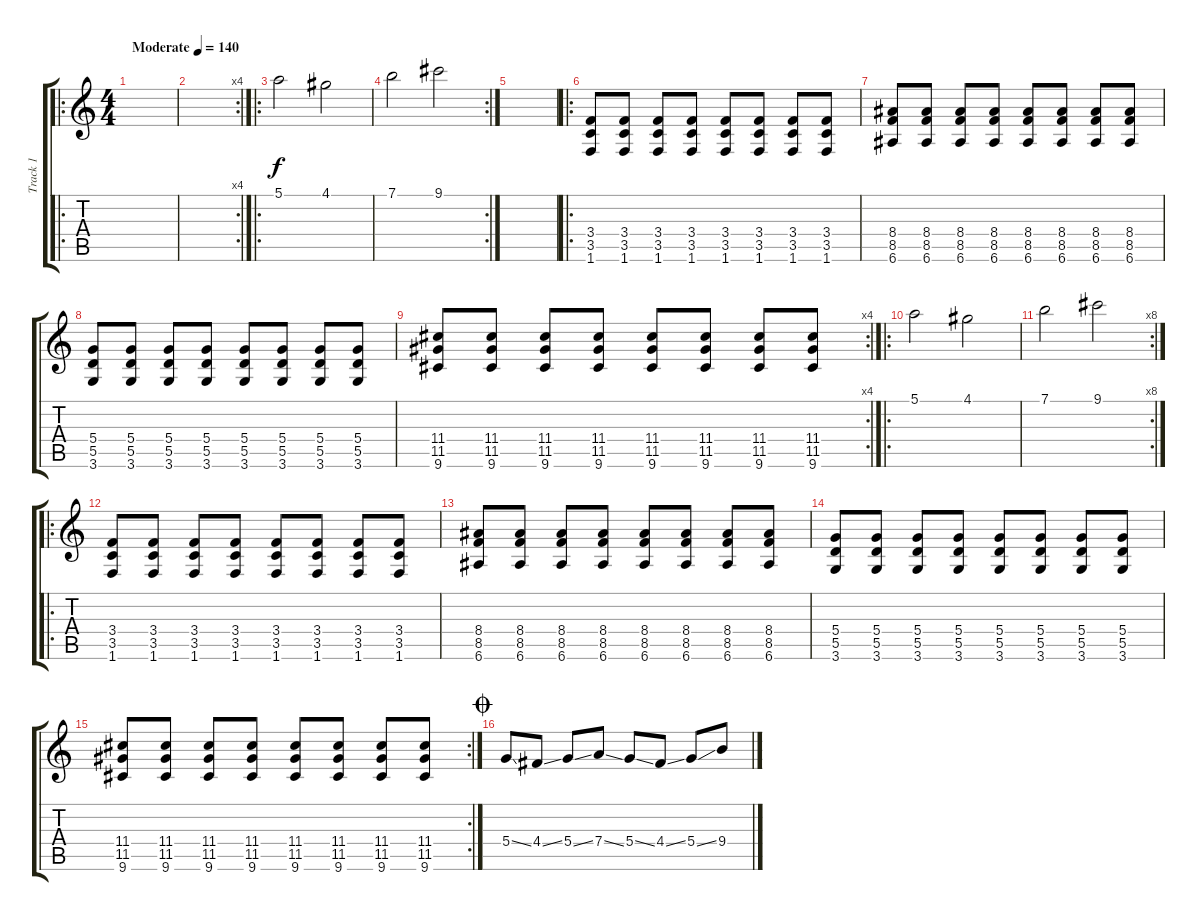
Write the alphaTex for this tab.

\track ("Track 1" "Track 1") {instrument overdrivenguitar}
\staff {score tabs}
\tuning (E4 B3 G3 D3 A2 E2) {hide}
\ro
\ts (4 4)
\tempo (140 "Moderate")
\clef g2
\ks c
|
\rc 4
|
\ro
5.1.2 4.1.2 |
\rc 2
7.1.2 9.1.2 |
|
\ro
(3.4 3.5 1.6).8 (3.4 3.5 1.6).8 (3.4 3.5 1.6).8 (3.4 3.5 1.6).8 (3.4 3.5 1.6).8 (3.4 3.5 1.6).8 (3.4 3.5 1.6).8 (3.4 3.5 1.6).8 |
(8.4 8.5 6.6).8 (8.4 8.5 6.6).8 (8.4 8.5 6.6).8 (8.4 8.5 6.6).8 (8.4 8.5 6.6).8 (8.4 8.5 6.6).8 (8.4 8.5 6.6).8 (8.4 8.5 6.6).8 |
(5.4 5.5 3.6).8 (5.4 5.5 3.6).8 (5.4 5.5 3.6).8 (5.4 5.5 3.6).8 (5.4 5.5 3.6).8 (5.4 5.5 3.6).8 (5.4 5.5 3.6).8 (5.4 5.5 3.6).8 |
\rc 4
(11.4 11.5 9.6).8 (11.4 11.5 9.6).8 (11.4 11.5 9.6).8 (11.4 11.5 9.6).8 (11.4 11.5 9.6).8 (11.4 11.5 9.6).8 (11.4 11.5 9.6).8 (11.4 11.5 9.6).8 |
\ro
5.1.2 4.1.2 |
\rc 8
7.1.2 9.1.2 |
\ro
(3.4 3.5 1.6).8 (3.4 3.5 1.6).8 (3.4 3.5 1.6).8 (3.4 3.5 1.6).8 (3.4 3.5 1.6).8 (3.4 3.5 1.6).8 (3.4 3.5 1.6).8 (3.4 3.5 1.6).8 |
(8.4 8.5 6.6).8 (8.4 8.5 6.6).8 (8.4 8.5 6.6).8 (8.4 8.5 6.6).8 (8.4 8.5 6.6).8 (8.4 8.5 6.6).8 (8.4 8.5 6.6).8 (8.4 8.5 6.6).8 |
(5.4 5.5 3.6).8 (5.4 5.5 3.6).8 (5.4 5.5 3.6).8 (5.4 5.5 3.6).8 (5.4 5.5 3.6).8 (5.4 5.5 3.6).8 (5.4 5.5 3.6).8 (5.4 5.5 3.6).8 |
\rc 2
(11.4 11.5 9.6).8 (11.4 11.5 9.6).8 (11.4 11.5 9.6).8 (11.4 11.5 9.6).8 (11.4 11.5 9.6).8 (11.4 11.5 9.6).8 (11.4 11.5 9.6).8 (11.4 11.5 9.6).8 |
\jump coda
5.4{ss}.8 4.4{ss}.8 5.4{ss}.8 7.4{ss}.8 5.4{ss}.8 4.4{ss}.8 5.4{ss}.8 9.4.8
